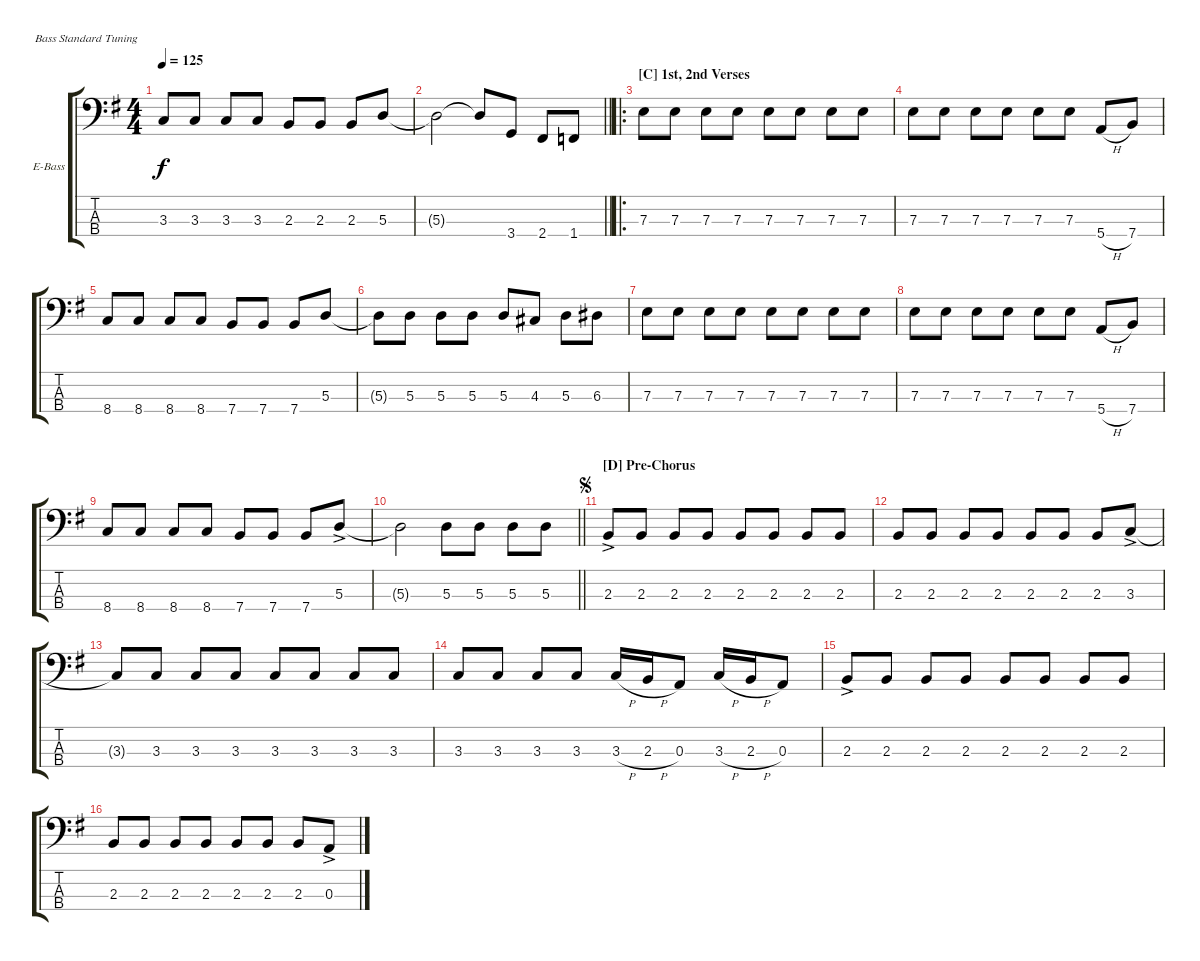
\defaultSystemsLayout 4
\bracketExtendMode groupsimilarinstruments
\firstSystemTrackNameOrientation horizontal
\otherSystemsTrackNameOrientation horizontal
\track ("Stevie Skreebs Bass" "E-Bass") {instrument electricbassfinger}
\staff {score tabs}
\tuning (G2 D2 A1 E1)
\ts (4 4)
\tempo 125
\clef f4
\ks g
3.3.8{dy f} 3.3.8 3.3.8 3.3.8 2.3.8 2.3.8 2.3.8 5.3.8 |
\barLineRight lightlight
5.3{t}.2 5.3{t}.8 3.4.8 2.4.8 1.4.8 |
\ro
\section ("C" "1st, 2nd Verses")
7.3.8 7.3.8 7.3.8 7.3.8 7.3.8 7.3.8 7.3.8 7.3.8 |
7.3.8 7.3.8 7.3.8 7.3.8 7.3.8 7.3.8 5.4{h}.8 7.4.8 |
8.4.8 8.4.8 8.4.8 8.4.8 7.4.8 7.4.8 7.4.8 5.3.8 |
5.3{t}.8 5.3.8 5.3.8 5.3.8 5.3.8 4.3.8 5.3.8 6.3.8 |
7.3.8 7.3.8 7.3.8 7.3.8 7.3.8 7.3.8 7.3.8 7.3.8 |
7.3.8 7.3.8 7.3.8 7.3.8 7.3.8 7.3.8 5.4{h}.8 7.4.8 |
8.4.8 8.4.8 8.4.8 8.4.8 7.4.8 7.4.8 7.4.8 5.3{ac}.8 |
\barLineRight lightlight
5.3{t}.2 5.3.8 5.3.8 5.3.8 5.3.8 |
\section ("D" "Pre-Chorus")
\jump segno
2.3{ac}.8 2.3.8 2.3.8 2.3.8 2.3.8 2.3.8 2.3.8 2.3.8 |
2.3.8 2.3.8 2.3.8 2.3.8 2.3.8 2.3.8 2.3.8 3.3{ac}.8 |
3.3{t}.8 3.3.8 3.3.8 3.3.8 3.3.8 3.3.8 3.3.8 3.3.8 |
3.3.8 3.3.8 3.3.8 3.3.8 3.3{h}.16 2.3{h}.16 0.3.8 3.3{h}.16 2.3{h}.16 0.3.8 |
2.3{ac}.8 2.3.8 2.3.8 2.3.8 2.3.8 2.3.8 2.3.8 2.3.8 |
2.3.8 2.3.8 2.3.8 2.3.8 2.3.8 2.3.8 2.3.8 0.3{ac}.8
